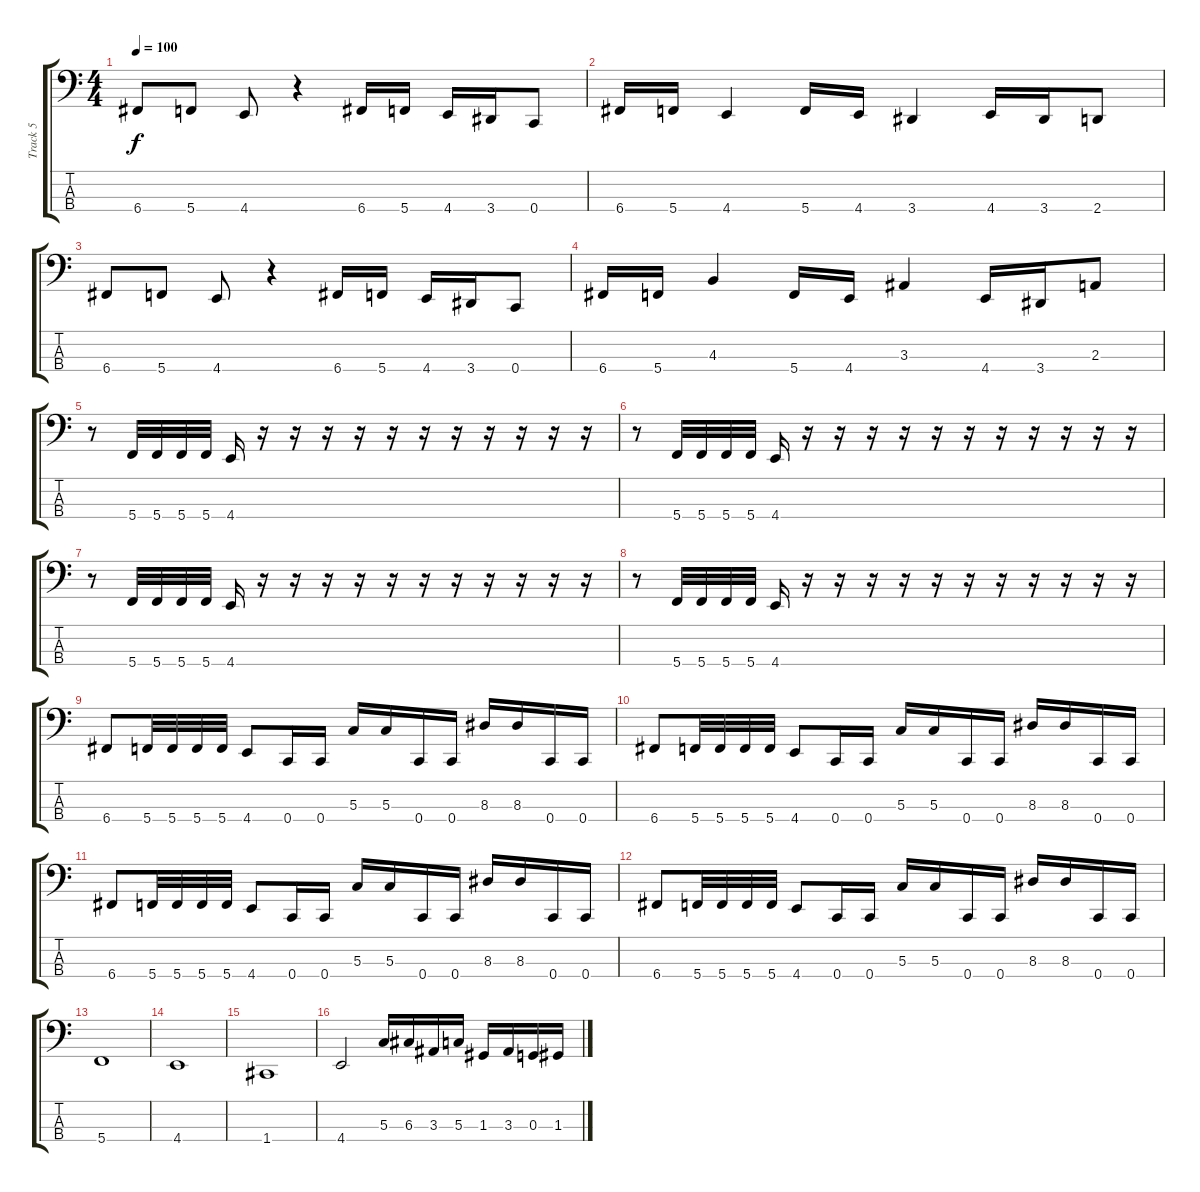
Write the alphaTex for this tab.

\track ("Track 5" "Track 5") {instrument electricbasspick}
\staff {score tabs}
\tuning (F2 C2 G1 C1) {hide}
\ts (4 4)
\tempo 100
\clef f4
\ks c
6.4.8{dy f} 5.4.8 4.4.8 r.4 6.4.16 5.4.16 4.4.16 3.4.16 0.4.8 |
6.4.16 5.4.16 4.4.4 5.4.16 4.4.16 3.4.4 4.4.16 3.4.16 2.4.8 |
6.4.8 5.4.8 4.4.8 r.4 6.4.16 5.4.16 4.4.16 3.4.16 0.4.8 |
6.4.16 5.4.16 4.3.4 5.4.16 4.4.16 3.3.4 4.4.16 3.4.16 2.3.8 |
r.8 5.4.32 5.4.32 5.4.32 5.4.32 4.4.16 r.16 r.16 r.16 r.16 r.16 r.16 r.16 r.16 r.16 r.16 r.16 |
r.8 5.4.32 5.4.32 5.4.32 5.4.32 4.4.16 r.16 r.16 r.16 r.16 r.16 r.16 r.16 r.16 r.16 r.16 r.16 |
r.8 5.4.32 5.4.32 5.4.32 5.4.32 4.4.16 r.16 r.16 r.16 r.16 r.16 r.16 r.16 r.16 r.16 r.16 r.16 |
r.8 5.4.32 5.4.32 5.4.32 5.4.32 4.4.16 r.16 r.16 r.16 r.16 r.16 r.16 r.16 r.16 r.16 r.16 r.16 |
6.4.8 5.4.32 5.4.32 5.4.32 5.4.32 4.4.8 0.4.16 0.4.16 5.3.16 5.3.16 0.4.16 0.4.16 8.3.16 8.3.16 0.4.16 0.4.16 |
6.4.8 5.4.32 5.4.32 5.4.32 5.4.32 4.4.8 0.4.16 0.4.16 5.3.16 5.3.16 0.4.16 0.4.16 8.3.16 8.3.16 0.4.16 0.4.16 |
6.4.8 5.4.32 5.4.32 5.4.32 5.4.32 4.4.8 0.4.16 0.4.16 5.3.16 5.3.16 0.4.16 0.4.16 8.3.16 8.3.16 0.4.16 0.4.16 |
6.4.8 5.4.32 5.4.32 5.4.32 5.4.32 4.4.8 0.4.16 0.4.16 5.3.16 5.3.16 0.4.16 0.4.16 8.3.16 8.3.16 0.4.16 0.4.16 |
5.4.1 |
4.4.1 |
1.4.1 |
4.4.2 5.3.16 6.3.16 3.3.16 5.3.16 1.3.16 3.3.16 0.3.16 1.3.16
